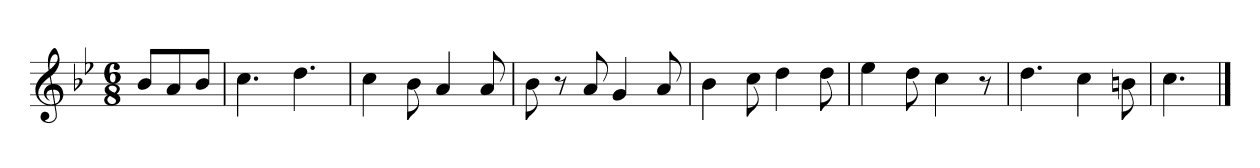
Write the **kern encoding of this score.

**kern
*part1
*staff1
*k[b-e-]
*M6/8
*MM120
=
8b-L
8a
8b-J
=1
4.cc
4.dd
=2
4cc
8b-
4a
8a
=3
8b-
8r
8a
4g
8a
=4
4b-
8cc
4dd
8dd
=5
4ee-
8dd
4cc
8r
=6
4.dd
4cc
8bn
=7
4.cc
==
*-
